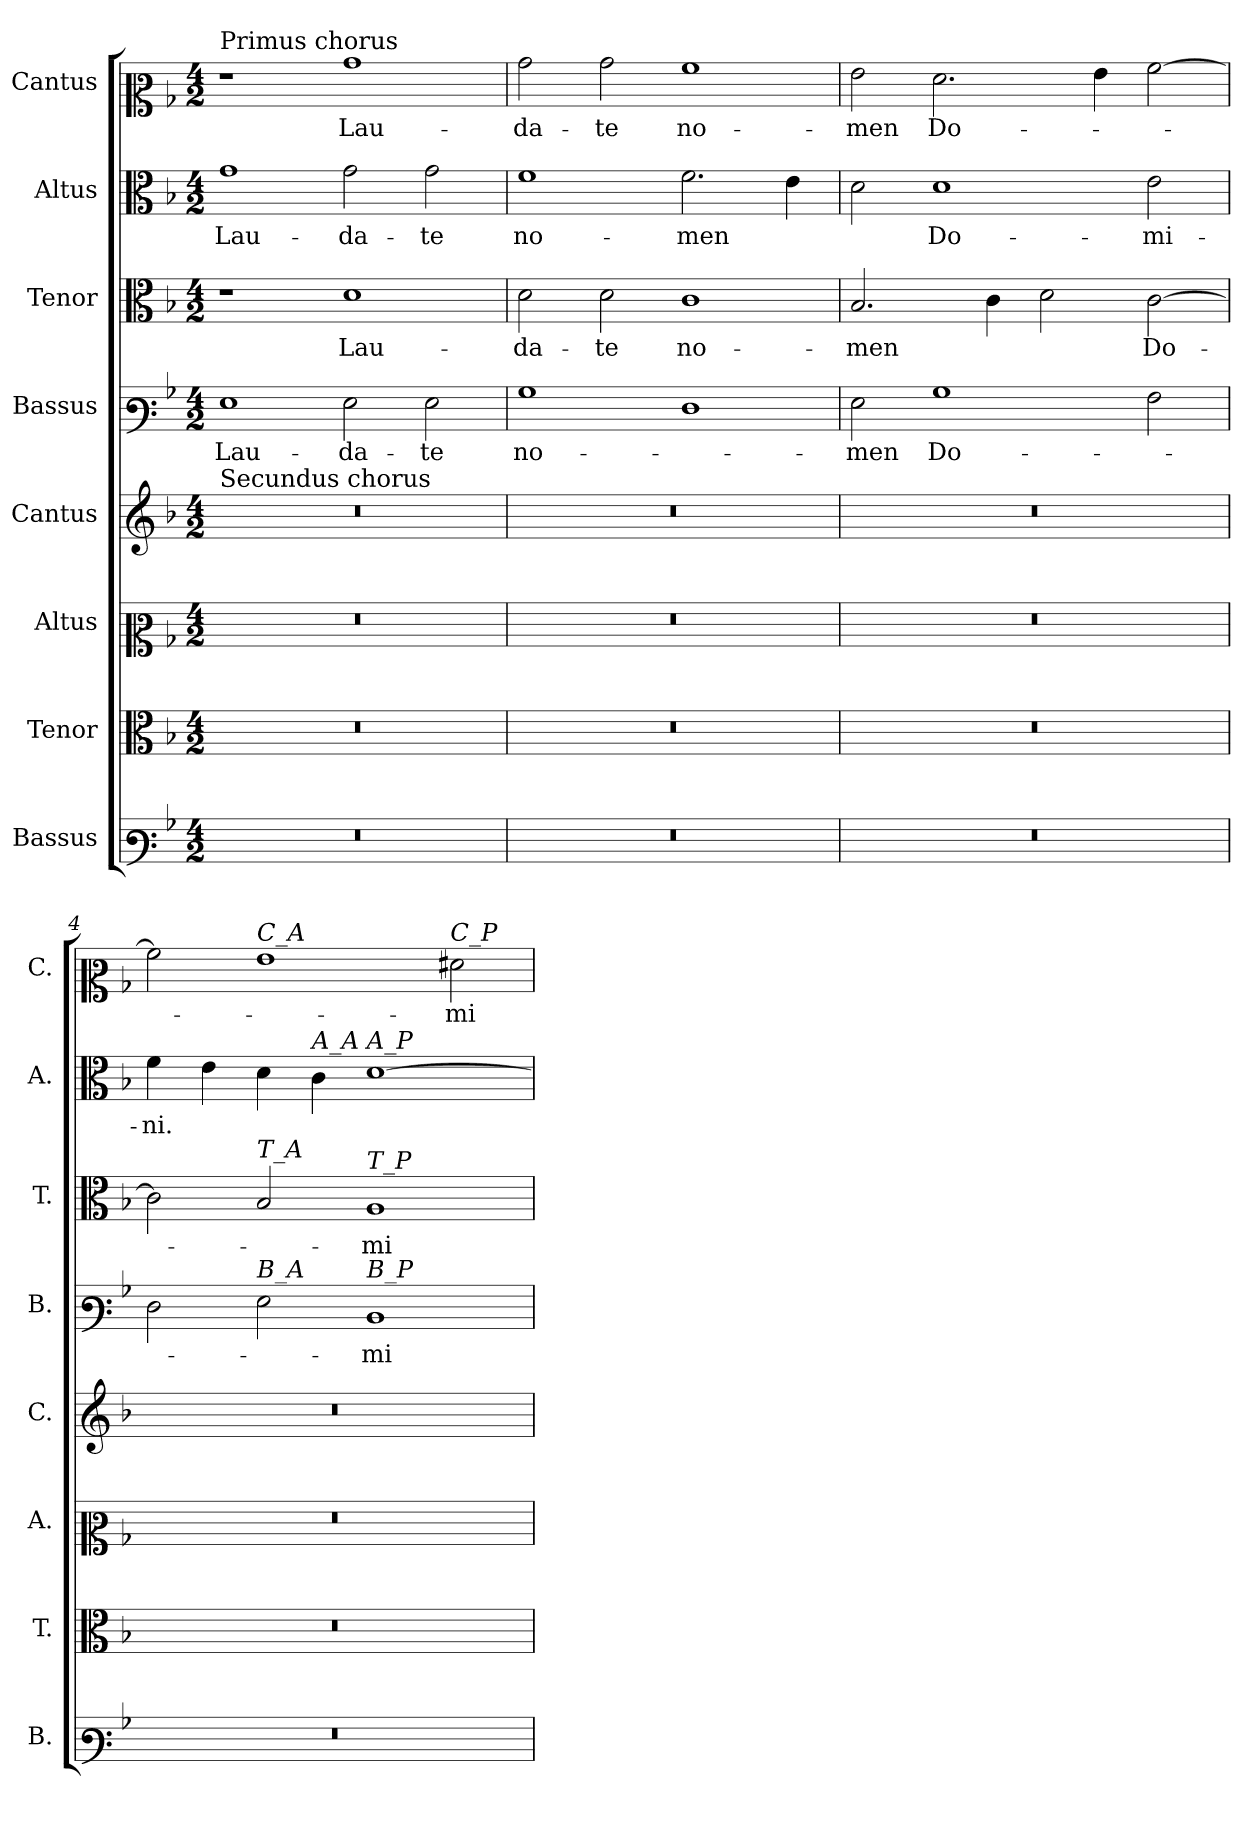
**kern	**kern	**kern	**kern	**kern	**text	**kern	**text	**kern	**text	**kern	**text
*part8	*part7	*part6	*part5	*part4	*part4	*part3	*part3	*part2	*part2	*part1	*part1
*staff8	*staff7	*staff6	*staff5	*staff4	*staff4	*staff3	*staff3	*staff2	*staff2	*staff1	*staff1
*I"Bassus	*I"Tenor	*I"Altus	*I"Cantus	*I"Bassus	*	*I"Tenor	*	*I"Altus	*	*I"Cantus	*
*I'B.	*I'T.	*I'A.	*I'C.	*I'B.	*	*I'T.	*	*I'A.	*	*I'C.	*
*clefF3	*clefC3	*clefC2	*clefG2	*clefF3	*	*clefC3	*	*clefC3	*	*clefC2	*
*k[b-]	*k[b-]	*k[b-]	*k[b-]	*k[b-]	*	*k[b-]	*	*k[b-]	*	*k[b-]	*
*M4/2	*M4/2	*M4/2	*M4/2	*M4/2	*	*M4/2	*	*M4/2	*	*M4/2	*
=1	=1	=1	=1	=1	=1	=1	=1	=1	=1	=1	=1
!	!	!	!	!	!	!	!	!	!	!LO:TX:a:t=Primus chorus	!
!	!	!	!LO:TX:a:t=Secundus chorus	!	!	!	!	!	!	!	!
!	!	!	!	!	!LO:LY:b	!	!	!	!LO:LY:b	!	!
0r	0r	0r	0r	1G	Lau-	1r	.	1g	Lau-	1r	.
!	!	!	!	!	!LO:LY:b	!	!LO:LY:b	!	!LO:LY:b	!	!LO:LY:b
.	.	.	.	2G\	-da-	1d	Lau-	2g\	-da-	1b-	Lau-
!	!	!	!	!	!LO:LY:b	!	!	!	!LO:LY:b	!	!
.	.	.	.	2G\	-te	.	.	2g\	-te	.	.
=2	=2	=2	=2	=2	=2	=2	=2	=2	=2	=2	=2
!	!	!	!	!	!LO:LY:b	!	!LO:LY:b	!	!LO:LY:b	!	!LO:LY:b
0r	0r	0r	0r	1B-	no-	2d\	-da-	1f	no-	2b-\	-da-
!	!	!	!	!	!	!	!LO:LY:b	!	!	!	!LO:LY:b
.	.	.	.	.	.	2d\	-te	.	.	2b-\	-te
!	!	!	!	!	!	!	!LO:LY:b	!	!LO:LY:b	!	!LO:LY:b
.	.	.	.	1F	.	1c	no-	2.f\	-men	1a	no-
.	.	.	.	.	.	.	.	4e\	.	.	.
=3	=3	=3	=3	=3	=3	=3	=3	=3	=3	=3	=3
!	!	!	!	!	!LO:LY:b	!	!LO:LY:b	!	!	!	!LO:LY:b
0r	0r	0r	0r	2G\	-men	2.B-/	-men	2d\	.	2g\	-men
!	!	!	!	!	!LO:LY:b	!	!	!	!LO:LY:b	!	!LO:LY:b
.	.	.	.	1B-	Do-	.	.	1d	Do-	2.f\	Do-
.	.	.	.	.	.	4c\	.	.	.	.	.
.	.	.	.	.	.	2d\	.	.	.	.	.
.	.	.	.	.	.	.	.	.	.	4g\	.
!	!	!	!	!	!	!	!LO:LY:b	!	!LO:LY:b	!	!
.	.	.	.	2A\	.	[2c\	Do-	2e\	-mi-	[2a\	.
=4	=4	=4	=4	=4	=4	=4	=4	=4	=4	=4	=4
!	!	!	!	!	!	!	!	!	!LO:LY:b	!	!
0r	0r	0r	0r	2F\	.	2c\]	.	4f\	-ni.	2a\]	.
.	.	.	.	.	.	.	.	4e\	.	.	.
!	!	!	!	!	!	!	!	!	!	!LO:TX:a:i:t=C_A	!
!	!	!	!	!	!	!LO:TX:a:i:t=T_A	!	!	!	!	!
!	!	!	!	!LO:TX:a:i:t=B_A	!	!	!	!	!	!	!
.	.	.	.	2G\	.	2B-/	.	4d\	.	1g	.
!	!	!	!	!	!	!	!	!LO:TX:a:i:t=A_A	!	!	!
.	.	.	.	.	.	.	.	4c\	.	.	.
!	!	!	!	!	!	!	!	!LO:TX:a:i:t=A_P	!	!	!
!	!	!	!	!	!	!LO:TX:a:i:t=T_P	!	!	!	!	!
!	!	!	!	!LO:TX:a:i:t=B_P	!	!	!	!	!	!	!
!	!	!	!	!	!LO:LY:b	!	!LO:LY:b	!	!	!	!
.	.	.	.	1D	-mi-	1A	-mi-	[1d	.	.	.
!	!	!	!	!	!	!	!	!	!	!LO:TX:a:i:t=C_P	!
!	!	!	!	!	!	!	!	!	!	!	!LO:LY:b
.	.	.	.	.	.	.	.	.	.	2f#X\	-mi-
=	=	=	=	=	=	=	=	=	=	=	=
*-	*-	*-	*-	*-	*-	*-	*-	*-	*-	*-	*-
